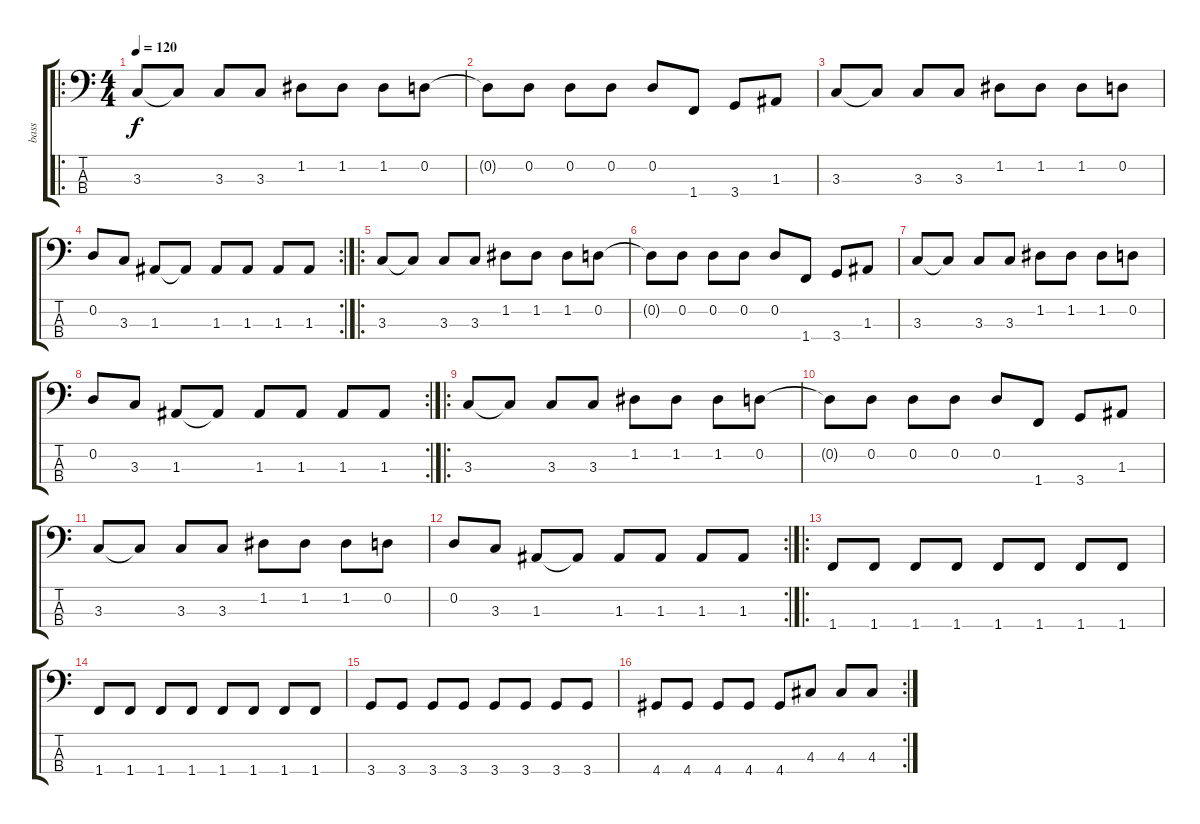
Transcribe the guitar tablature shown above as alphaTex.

\track ("bass" "bass") {instrument electricbassfinger}
\staff {score tabs}
\tuning (G2 D2 A1 E1) {hide}
\ro
\ts (4 4)
\tempo 120
\clef f4
\ks c
3.3.8{dy f} 3.3{t}.8 3.3.8 3.3.8 1.2.8 1.2.8 1.2.8 0.2.8 |
0.2{t}.8 0.2.8 0.2.8 0.2.8 0.2.8 1.4.8 3.4.8 1.3.8 |
3.3.8 3.3{t}.8 3.3.8 3.3.8 1.2.8 1.2.8 1.2.8 0.2.8 |
\rc 2
0.2.8 3.3.8 1.3.8 1.3{t}.8 1.3.8 1.3.8 1.3.8 1.3.8 |
\ro
3.3.8 3.3{t}.8 3.3.8 3.3.8 1.2.8 1.2.8 1.2.8 0.2.8 |
0.2{t}.8 0.2.8 0.2.8 0.2.8 0.2.8 1.4.8 3.4.8 1.3.8 |
3.3.8 3.3{t}.8 3.3.8 3.3.8 1.2.8 1.2.8 1.2.8 0.2.8 |
\rc 2
0.2.8 3.3.8 1.3.8 1.3{t}.8 1.3.8 1.3.8 1.3.8 1.3.8 |
\ro
3.3.8 3.3{t}.8 3.3.8 3.3.8 1.2.8 1.2.8 1.2.8 0.2.8 |
0.2{t}.8 0.2.8 0.2.8 0.2.8 0.2.8 1.4.8 3.4.8 1.3.8 |
3.3.8 3.3{t}.8 3.3.8 3.3.8 1.2.8 1.2.8 1.2.8 0.2.8 |
\rc 2
0.2.8 3.3.8 1.3.8 1.3{t}.8 1.3.8 1.3.8 1.3.8 1.3.8 |
\ro
1.4.8 1.4.8 1.4.8 1.4.8 1.4.8 1.4.8 1.4.8 1.4.8 |
1.4.8 1.4.8 1.4.8 1.4.8 1.4.8 1.4.8 1.4.8 1.4.8 |
3.4.8 3.4.8 3.4.8 3.4.8 3.4.8 3.4.8 3.4.8 3.4.8 |
\rc 2
4.4.8 4.4.8 4.4.8 4.4.8 4.4.8 4.3.8 4.3.8 4.3.8
